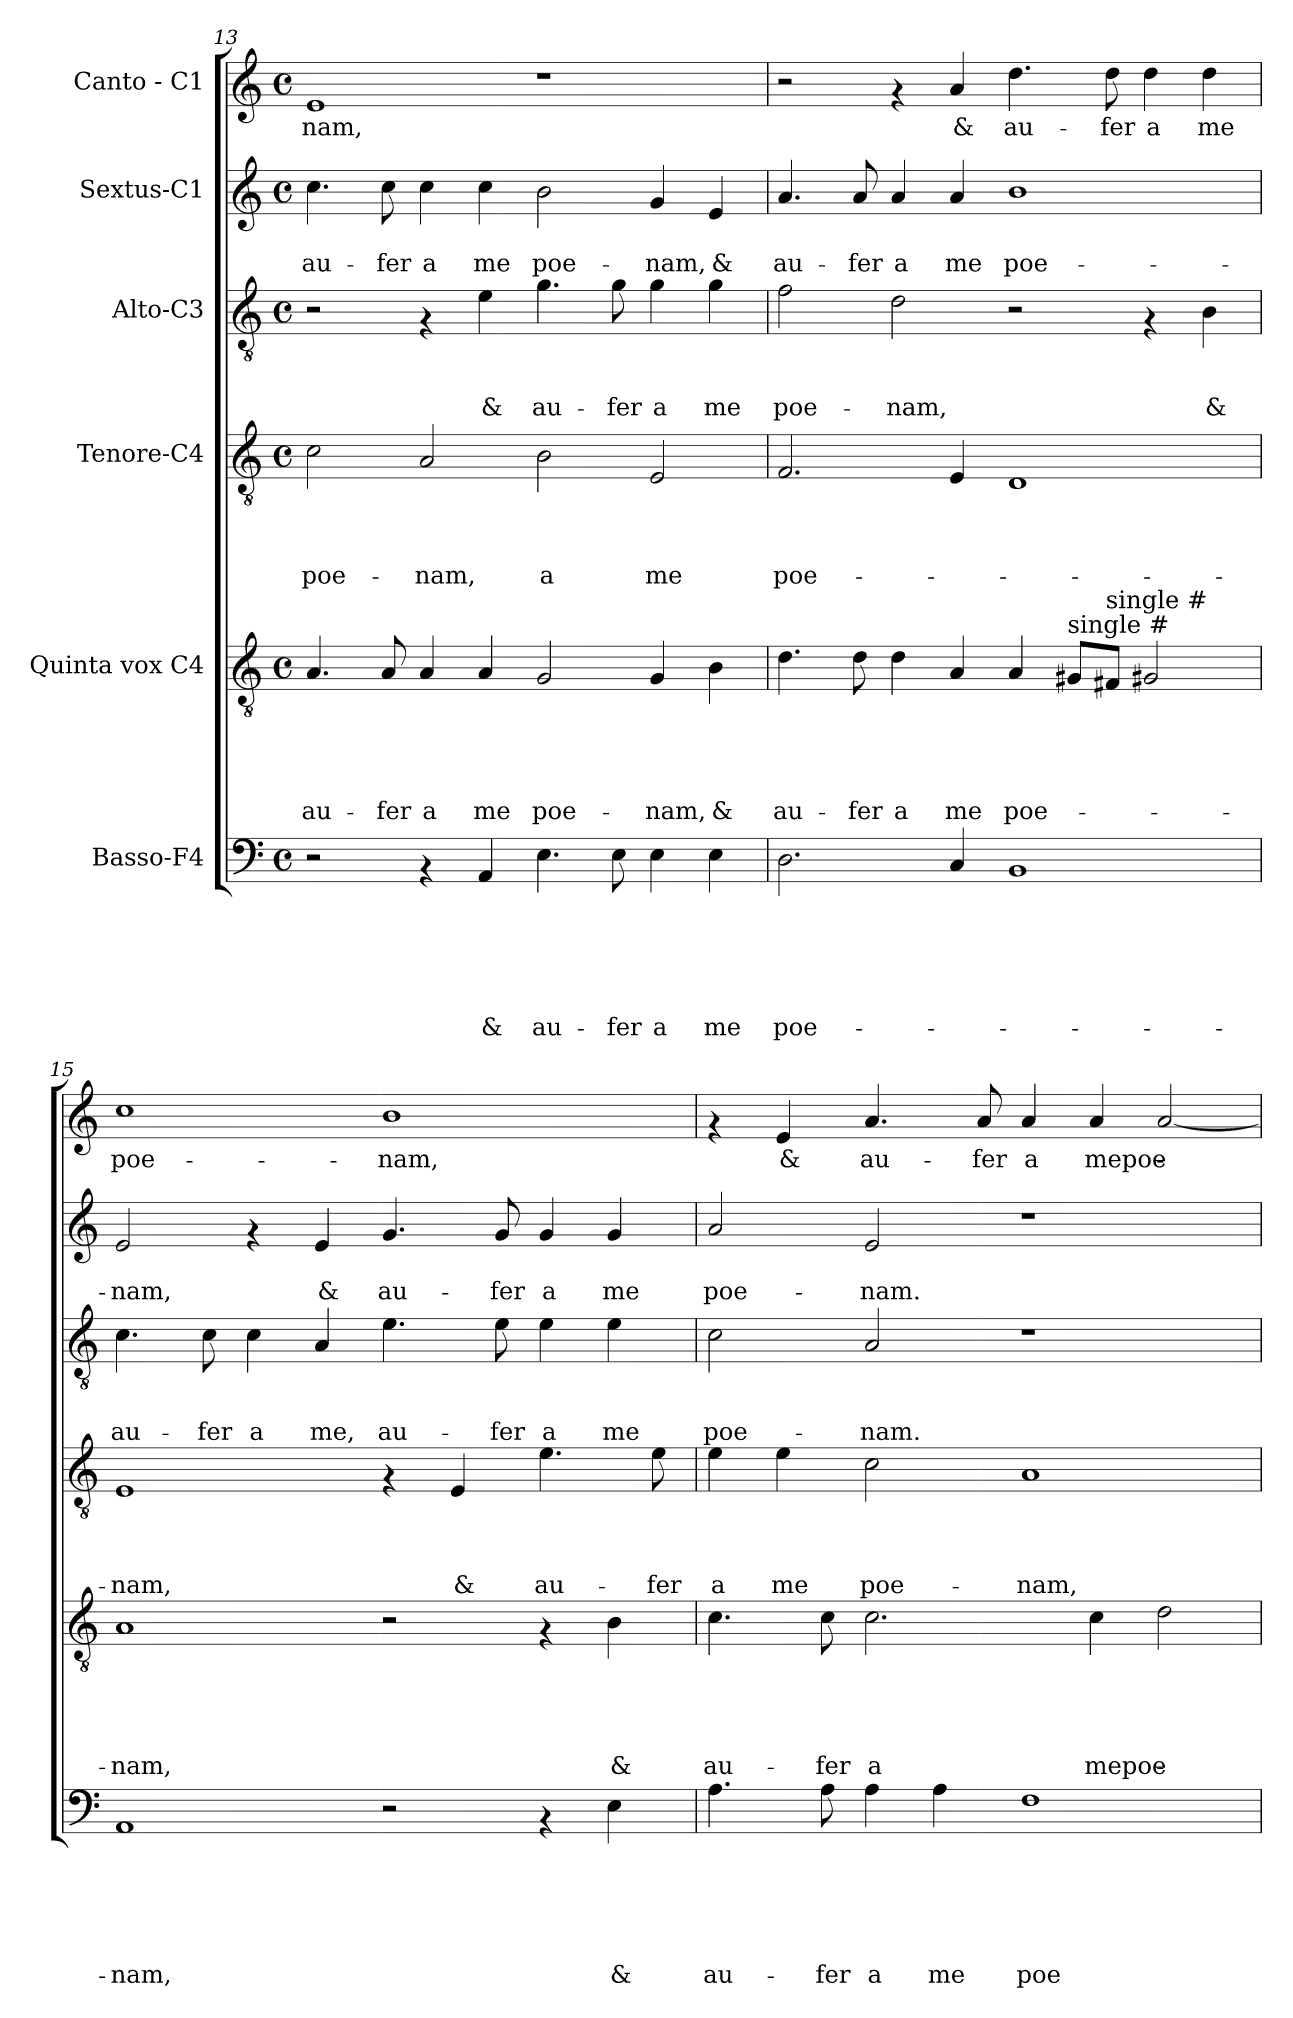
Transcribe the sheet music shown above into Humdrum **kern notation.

**kern	**text	**text	**text	**text	**text	**text	**kern	**text	**text	**text	**text	**text	**kern	**text	**text	**text	**text	**kern	**text	**text	**text	**kern	**text	**text	**kern	**text
*part6	*part6	*part6	*part6	*part6	*part6	*part6	*part5	*part5	*part5	*part5	*part5	*part5	*part4	*part4	*part4	*part4	*part4	*part3	*part3	*part3	*part3	*part2	*part2	*part2	*part1	*part1
*staff6	*staff6	*staff6	*staff6	*staff6	*staff6	*staff6	*staff5	*staff5	*staff5	*staff5	*staff5	*staff5	*staff4	*staff4	*staff4	*staff4	*staff4	*staff3	*staff3	*staff3	*staff3	*staff2	*staff2	*staff2	*staff1	*staff1
*I"Basso-F4	*	*	*	*	*	*	*I"Quinta vox C4	*	*	*	*	*	*I"Tenore-C4	*	*	*	*	*I"Alto-C3	*	*	*	*I"Sextus-C1	*	*	*I"Canto - C1	*
*clefF4	*	*	*	*	*	*	*clefGv2	*	*	*	*	*	*clefGv2	*	*	*	*	*clefGv2	*	*	*	*clefG2	*	*	*clefG2	*
*k[]	*	*	*	*	*	*	*k[]	*	*	*	*	*	*k[]	*	*	*	*	*k[]	*	*	*	*k[]	*	*	*k[]	*
*C:	*	*	*	*	*	*	*C:	*	*	*	*	*	*C:	*	*	*	*	*C:	*	*	*	*C:	*	*	*C:	*
*M4/4	*	*	*	*	*	*	*M4/4	*	*	*	*	*	*M4/4	*	*	*	*	*M4/4	*	*	*	*M4/4	*	*	*M4/4	*
*met(c)	*	*	*	*	*	*	*met(c)	*	*	*	*	*	*met(c)	*	*	*	*	*met(c)	*	*	*	*met(c)	*	*	*met(c)	*
=13	=13	=13	=13	=13	=13	=13	=13	=13	=13	=13	=13	=13	=13	=13	=13	=13	=13	=13	=13	=13	=13	=13	=13	=13	=13	=13
!	!	!	!	!	!	!	!	!	!	!	!	!LO:LY:b	!	!	!	!	!LO:LY:b	!	!	!	!	!	!	!LO:LY:b	!	!LO:LY:b
2r	.	.	.	.	.	.	4.A/	.	.	.	.	au-	2c\	.	.	.	poe-	2r	.	.	.	4.cc\	.	au-	1e	-nam,
!	!	!	!	!	!	!	!	!	!	!	!	!LO:LY:b	!	!	!	!	!	!	!	!	!	!	!	!LO:LY:b	!	!
.	.	.	.	.	.	.	8A/	.	.	.	.	-fer	.	.	.	.	.	.	.	.	.	8cc\	.	-fer	.	.
!	!	!	!	!	!	!	!	!	!	!	!	!LO:LY:b	!	!	!	!	!LO:LY:b	!	!	!	!	!	!	!LO:LY:b	!	!
4rAA	.	.	.	.	.	.	4A/	.	.	.	.	a	2A/	.	.	.	-nam,	4rF	.	.	.	4cc\	.	a	.	.
!	!	!	!	!	!	!LO:LY:b	!	!	!	!	!	!LO:LY:b	!	!	!	!	!	!	!	!	!LO:LY:b	!	!	!LO:LY:b	!	!
4AA/	.	.	.	.	.	&	4A/	.	.	.	.	me	.	.	.	.	.	4e\	.	.	&	4cc\	.	me	.	.
!	!	!	!	!	!	!LO:LY:b	!	!	!	!	!	!LO:LY:b	!	!	!	!	!LO:LY:b	!	!	!	!LO:LY:b	!	!	!LO:LY:b	!	!
4.E\	.	.	.	.	.	au-	2G/	.	.	.	.	poe-	2B\	.	.	.	a	4.g\	.	.	au-	2b\	.	poe-	1r	.
!	!	!	!	!	!	!LO:LY:b	!	!	!	!	!	!	!	!	!	!	!	!	!	!	!LO:LY:b	!	!	!	!	!
8E\	.	.	.	.	.	-fer	.	.	.	.	.	.	.	.	.	.	.	8g\	.	.	-fer	.	.	.	.	.
!	!	!	!	!	!	!LO:LY:b	!	!	!	!	!	!LO:LY:b	!	!	!	!	!LO:LY:b	!	!	!	!LO:LY:b	!	!	!LO:LY:b	!	!
4E\	.	.	.	.	.	a	4G/	.	.	.	.	-nam,	2E/	.	.	.	me	4g\	.	.	a	4g/	.	-nam,	.	.
!	!	!	!	!	!	!LO:LY:b	!	!	!	!	!	!LO:LY:b	!	!	!	!	!	!	!	!	!LO:LY:b	!	!	!LO:LY:b	!	!
4E\	.	.	.	.	.	me	4B\	.	.	.	.	&	.	.	.	.	.	4g\	.	.	me	4e/	.	&	.	.
=14	=14	=14	=14	=14	=14	=14	=14	=14	=14	=14	=14	=14	=14	=14	=14	=14	=14	=14	=14	=14	=14	=14	=14	=14	=14	=14
!	!	!	!	!	!	!LO:LY:b	!	!	!	!	!	!LO:LY:b	!	!	!	!	!LO:LY:b	!	!	!	!LO:LY:b	!	!	!LO:LY:b	!	!
2.D\	.	.	.	.	.	poe-	4.d\	.	.	.	.	au-	2.F/	.	.	.	poe-	2f\	.	.	poe-	4.a/	.	au-	2r	.
!	!	!	!	!	!	!	!	!	!	!	!	!LO:LY:b	!	!	!	!	!	!	!	!	!	!	!	!LO:LY:b	!	!
.	.	.	.	.	.	.	8d\	.	.	.	.	-fer	.	.	.	.	.	.	.	.	.	8a/	.	-fer	.	.
!	!	!	!	!	!	!	!	!	!	!	!	!LO:LY:b	!	!	!	!	!	!	!	!	!LO:LY:b	!	!	!LO:LY:b	!	!
.	.	.	.	.	.	.	4d\	.	.	.	.	a	.	.	.	.	.	2d\	.	.	-nam,	4a/	.	a	4rf	.
!	!	!	!	!	!	!	!	!	!	!	!	!LO:LY:b	!	!	!	!	!	!	!	!	!	!	!	!LO:LY:b	!	!LO:LY:b
4C/	.	.	.	.	.	.	4A/	.	.	.	.	me	4E/	.	.	.	.	.	.	.	.	4a/	.	me	4a/	&
!	!	!	!	!	!	!	!	!	!	!	!	!LO:LY:b	!	!	!	!	!	!	!	!	!	!	!	!LO:LY:b	!	!LO:LY:b
1BB	.	.	.	.	.	.	4A/	.	.	.	.	poe-	1D	.	.	.	.	2r	.	.	.	1b	.	poe-	4.dd\	au-
!	!	!	!	!	!	!	!LO:TX:a:t=single #	!	!	!	!	!	!	!	!	!	!	!	!	!	!	!	!	!	!	!
.	.	.	.	.	.	.	8G#/L	.	.	.	.	.	.	.	.	.	.	.	.	.	.	.	.	.	.	.
!	!	!	!	!	!	!	!LO:TX:a:t=single #	!	!	!	!	!	!	!	!	!	!	!	!	!	!	!	!	!	!	!
!	!	!	!	!	!	!	!	!	!	!	!	!	!	!	!	!	!	!	!	!	!	!	!	!	!	!LO:LY:b
.	.	.	.	.	.	.	8F#/J	.	.	.	.	.	.	.	.	.	.	.	.	.	.	.	.	.	8dd\	-fer
!	!	!	!	!	!	!	!	!	!	!	!	!	!	!	!	!	!	!	!	!	!	!	!	!	!	!LO:LY:b
.	.	.	.	.	.	.	2G#X/	.	.	.	.	.	.	.	.	.	.	4rF	.	.	.	.	.	.	4dd\	a
!	!	!	!	!	!	!	!	!	!	!	!	!	!	!	!	!	!	!	!	!	!LO:LY:b	!	!	!	!	!LO:LY:b
.	.	.	.	.	.	.	.	.	.	.	.	.	.	.	.	.	.	4B\	.	.	&	.	.	.	4dd\	me
!!LO:PB:g=z
=15	=15	=15	=15	=15	=15	=15	=15	=15	=15	=15	=15	=15	=15	=15	=15	=15	=15	=15	=15	=15	=15	=15	=15	=15	=15	=15
!	!	!	!	!	!	!LO:LY:b	!	!	!	!	!	!LO:LY:b	!	!	!	!	!LO:LY:b	!	!	!	!LO:LY:b	!	!	!LO:LY:b	!	!LO:LY:b
1AA	.	.	.	.	.	-nam,	1A	.	.	.	.	-nam,	1E	.	.	.	-nam,	4.c\	.	.	au-	2e/	.	-nam,	1cc	poe-
!	!	!	!	!	!	!	!	!	!	!	!	!	!	!	!	!	!	!	!	!	!LO:LY:b	!	!	!	!	!
.	.	.	.	.	.	.	.	.	.	.	.	.	.	.	.	.	.	8c\	.	.	-fer	.	.	.	.	.
!	!	!	!	!	!	!	!	!	!	!	!	!	!	!	!	!	!	!	!	!	!LO:LY:b	!	!	!	!	!
.	.	.	.	.	.	.	.	.	.	.	.	.	.	.	.	.	.	4c\	.	.	a	4rf	.	.	.	.
!	!	!	!	!	!	!	!	!	!	!	!	!	!	!	!	!	!	!	!	!	!LO:LY:b	!	!	!LO:LY:b	!	!
.	.	.	.	.	.	.	.	.	.	.	.	.	.	.	.	.	.	4A/	.	.	me,	4e/	.	&	.	.
!	!	!	!	!	!	!	!	!	!	!	!	!	!	!	!	!	!	!	!	!	!LO:LY:b	!	!	!LO:LY:b	!	!LO:LY:b
2r	.	.	.	.	.	.	2r	.	.	.	.	.	4rF	.	.	.	.	4.e\	.	.	au-	4.g/	.	au-	1b	-nam,
!	!	!	!	!	!	!	!	!	!	!	!	!	!	!	!	!	!LO:LY:b	!	!	!	!	!	!	!	!	!
.	.	.	.	.	.	.	.	.	.	.	.	.	4E/	.	.	.	&	.	.	.	.	.	.	.	.	.
!	!	!	!	!	!	!	!	!	!	!	!	!	!	!	!	!	!	!	!	!	!LO:LY:b	!	!	!LO:LY:b	!	!
.	.	.	.	.	.	.	.	.	.	.	.	.	.	.	.	.	.	8e\	.	.	-fer	8g/	.	-fer	.	.
!	!	!	!	!	!	!	!	!	!	!	!	!	!	!	!	!	!LO:LY:b	!	!	!	!LO:LY:b	!	!	!LO:LY:b	!	!
4rAA	.	.	.	.	.	.	4rF	.	.	.	.	.	4.e\	.	.	.	au-	4e\	.	.	a	4g/	.	a	.	.
!	!	!	!	!	!	!LO:LY:b	!	!	!	!	!	!LO:LY:b	!	!	!	!	!	!	!	!	!LO:LY:b	!	!	!LO:LY:b	!	!
4E\	.	.	.	.	.	&	4B\	.	.	.	.	&	.	.	.	.	.	4e\	.	.	me	4g/	.	me	.	.
!	!	!	!	!	!	!	!	!	!	!	!	!	!	!	!	!	!LO:LY:b	!	!	!	!	!	!	!	!	!
.	.	.	.	.	.	.	.	.	.	.	.	.	8e\	.	.	.	-fer	.	.	.	.	.	.	.	.	.
=16	=16	=16	=16	=16	=16	=16	=16	=16	=16	=16	=16	=16	=16	=16	=16	=16	=16	=16	=16	=16	=16	=16	=16	=16	=16	=16
!	!	!	!	!	!	!LO:LY:b	!	!	!	!	!	!LO:LY:b	!	!	!	!	!LO:LY:b	!	!	!	!LO:LY:b	!	!	!LO:LY:b	!	!
4.A\	.	.	.	.	.	au-	4.c\	.	.	.	.	au-	4e\	.	.	.	a	2c\	.	.	poe-	2a/	.	poe-	4rf	.
!	!	!	!	!	!	!	!	!	!	!	!	!	!	!	!	!	!LO:LY:b	!	!	!	!	!	!	!	!	!LO:LY:b
.	.	.	.	.	.	.	.	.	.	.	.	.	4e\	.	.	.	me	.	.	.	.	.	.	.	4e/	&
!	!	!	!	!	!	!LO:LY:b	!	!	!	!	!	!LO:LY:b	!	!	!	!	!	!	!	!	!	!	!	!	!	!
8A\	.	.	.	.	.	-fer	8c\	.	.	.	.	-fer	.	.	.	.	.	.	.	.	.	.	.	.	.	.
!	!	!	!	!	!	!LO:LY:b	!	!	!	!	!	!LO:LY:b	!	!	!	!	!LO:LY:b	!	!	!	!LO:LY:b	!	!	!LO:LY:b	!	!LO:LY:b
4A\	.	.	.	.	.	a	2.c\	.	.	.	.	a	2c\	.	.	.	poe-	2A/	.	.	-nam.	2e/	.	-nam.	4.a/	au-
!	!	!	!	!	!	!LO:LY:b	!	!	!	!	!	!	!	!	!	!	!	!	!	!	!	!	!	!	!	!
4A\	.	.	.	.	.	me	.	.	.	.	.	.	.	.	.	.	.	.	.	.	.	.	.	.	.	.
!	!	!	!	!	!	!	!	!	!	!	!	!	!	!	!	!	!	!	!	!	!	!	!	!	!	!LO:LY:b
.	.	.	.	.	.	.	.	.	.	.	.	.	.	.	.	.	.	.	.	.	.	.	.	.	8a/	-fer
!	!	!	!	!	!	!LO:LY:b	!	!	!	!	!	!	!	!	!	!	!LO:LY:b	!	!	!	!	!	!	!	!	!LO:LY:b
1F	.	.	.	.	.	poe-	.	.	.	.	.	.	1A	.	.	.	-nam,	1r	.	.	.	1r	.	.	4a/	a
!	!	!	!	!	!	!	!	!	!	!	!	!LO:LY:b	!	!	!	!	!	!	!	!	!	!	!	!	!	!LO:LY:b
.	.	.	.	.	.	.	4c\	.	.	.	.	mepoe-	.	.	.	.	.	.	.	.	.	.	.	.	4a/	mepoe-
.	.	.	.	.	.	.	2d\	.	.	.	.	.	.	.	.	.	.	.	.	.	.	.	.	.	[<2a/	.
=	=	=	=	=	=	=	=	=	=	=	=	=	=	=	=	=	=	=	=	=	=	=	=	=	=	=
*-	*-	*-	*-	*-	*-	*-	*-	*-	*-	*-	*-	*-	*-	*-	*-	*-	*-	*-	*-	*-	*-	*-	*-	*-	*-	*-
